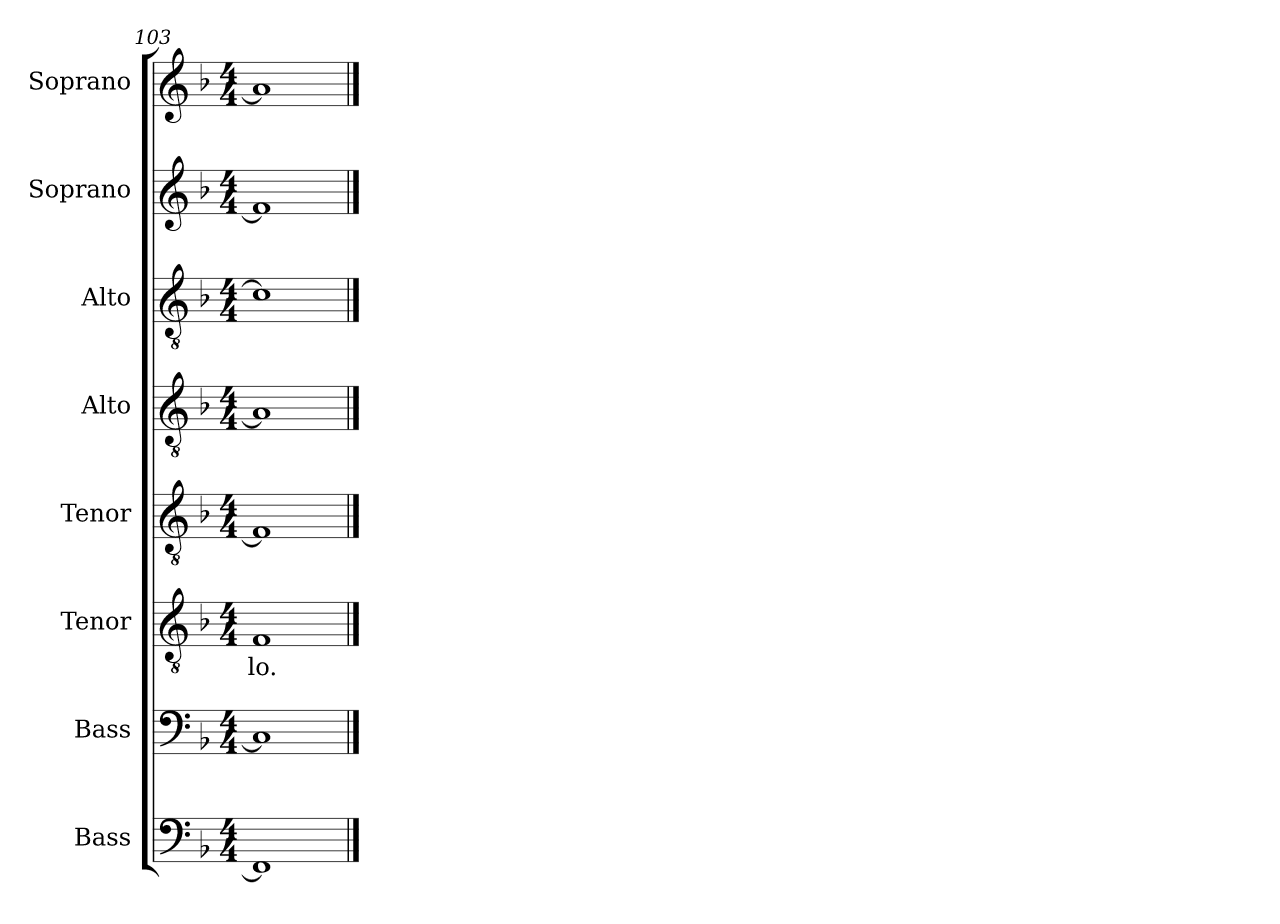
**kern	**kern	**kern	**text	**kern	**kern	**kern	**kern	**kern
*part8	*part7	*part6	*part6	*part5	*part4	*part3	*part2	*part1
*staff8	*staff7	*staff6	*staff6	*staff5	*staff4	*staff3	*staff2	*staff1
*I"Bass	*I"Bass	*I"Tenor	*	*I"Tenor	*I"Alto	*I"Alto	*I"Soprano	*I"Soprano
*I'B.	*I'B.	*I'T.	*	*I'T.	*I'A.	*I'A.	*I'S.	*I'S.
*clefF4	*clefF4	*clefGv2	*	*clefGv2	*clefGv2	*clefGv2	*clefG2	*clefG2
*	*	*ITrd7c12	*	*ITrd7c12	*ITrd7c12	*ITrd7c12	*	*
*k[b-]	*k[b-]	*k[b-]	*	*k[b-]	*k[b-]	*k[b-]	*k[b-]	*k[b-]
*F:	*F:	*F:	*	*F:	*F:	*F:	*F:	*F:
*M4/4	*M4/4	*M4/4	*	*M4/4	*M4/4	*M4/4	*M4/4	*M4/4
=103	=103	=103	=103	=103	=103	=103	=103	=103
!	!	!	!LO:LY:b:color=#000000	!	!	!	!	!
1FFi]	1Ci]	1FFi	-lo.	1FFi]	1AAi]	1Ci]	1fi]	1ai]
==	==	==	==	==	==	==	==	==
*-	*-	*-	*-	*-	*-	*-	*-	*-
